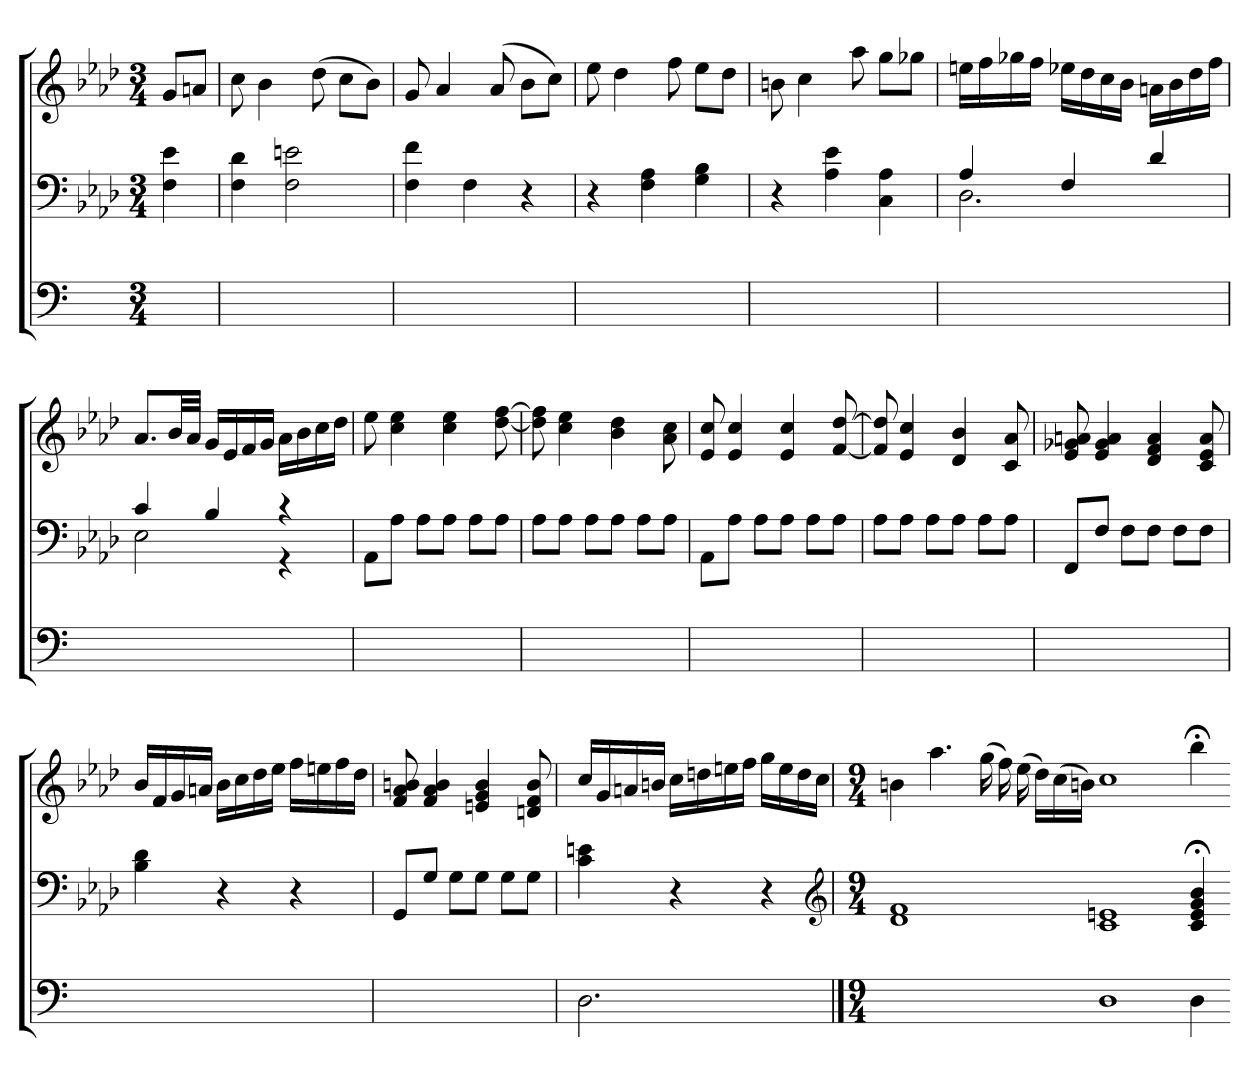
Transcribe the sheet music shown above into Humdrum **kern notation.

**kern	**kern	**kern
*part3	*part2	*part1
*staff3	*staff2	*staff1
*	*clefF4	*clefG2
*	*k[b-e-a-d-]	*k[b-e-a-d-]
*	*f:	*f:
*M3/4	*M3/4	*M3/4
=	=	=
4ryy	4F 4e-	8gL
.	.	8anJ
=	=	=
2.ryy	4F 4d-	8cc
.	.	4b-
.	2F 2en	.
.	.	(8dd-
.	.	8ccL
.	.	8b-J)
=	=	=
2.ryy	4F 4f	8g
.	.	4a-
.	4F	.
.	.	(8a-
.	4r	8b-L
.	.	8ccJ)
=	=	=
2.ryy	4r	8ee-
.	.	4dd-
.	4F 4A-	.
.	.	8ff
.	4G 4B-	8ee-L
.	.	8dd-J
=	=	=
2.ryy	4r	8bn
.	.	4cc
.	4A- 4e-	.
.	.	8aa-
.	4C 4A-	8ggL
.	.	8gg-XJ
=	=	=
*	*^	*
2.ryy	4A-	2.D-	16eenLL
.	.	.	16ff
.	.	.	16gg-X
.	.	.	16ffJJ
.	4F	.	16ee-XLL
.	.	.	16dd-
.	.	.	16cc
.	.	.	16b-JJ
.	4d-	.	16anLL
.	.	.	16b-
.	.	.	16dd-
.	.	.	16ffJJ
=	=	=	=
2.ryy	4c	2E-	8.a-L
.	.	.	32b-LL
.	.	.	32a-JJJ
.	4B-	.	16gLL
.	.	.	16e-
.	.	.	16f
.	.	.	16gJJ
.	4r	4r	16a-LL
.	.	.	16b-
.	.	.	16cc
.	.	.	16dd-JJ
*	*v	*v	*
=	=	=
2.ryy	8AA-L	8ee-
.	8A-J	4cc 4ee-
.	8A-L	.
.	8A-J	4cc 4ee-
.	8A-L	.
.	8A-J	[8dd- [8ff
=	=	=
2.ryy	8A-L	8dd-] 8ff]
.	8A-J	4cc 4ee-
.	8A-L	.
.	8A-J	4b- 4dd-
.	8A-L	.
.	8A-J	8a- 8cc
=	=	=
2.ryy	8AA-L	8e- 8cc
.	8A-J	4e- 4cc
.	8A-L	.
.	8A-J	4e- 4cc
.	8A-L	.
.	8A-J	[8f [8dd-
=	=	=
2.ryy	8A-L	8f] 8dd-]
.	8A-J	4e- 4cc
.	8A-L	.
.	8A-J	4d- 4b-
.	8A-L	.
.	8A-J	8c 8a-
=	=	=
2.ryy	8FFL	8e- 8g-X 8an
.	8FJ	4e- 4g- 4a
.	8FL	.
.	8FJ	4d- 4f 4a
.	8FL	.
.	8FJ	8c 8e- 8a
=	=	=
2.ryy	4B- 4d-	16b-LL
.	.	16f
.	.	16g
.	.	16anJJ
.	4r	16b-LL
.	.	16cc
.	.	16dd-
.	.	16ee-JJ
.	4r	16ffLL
.	.	16een
.	.	16ff
.	.	16dd-JJ
=	=	=
2.ryy	8GGL	8f 8a- 8bn
.	8GJ	4f 4a- 4b
.	8GL	.
.	8GJ	4en 4g 4b
.	8GL	.
.	8GJ	8dn 8f 8b
=	=	=
2.D	4c 4en	16ccLL
.	.	16g
.	.	16an
.	.	16bnJJ
.	4r	16ccLL
.	.	16ddn
.	.	16een
.	.	16ffJJ
.	4r	16ggLL
.	.	16ee
.	.	16dd
.	.	16ccJJ
*	*clefG2	*
==	=	=
*M9/4	*M9/4	*M9/4
1ryy	1d- 1f	4bn
.	.	4.aa-
.	.	(16gg
.	.	16ff)
.	.	(16ee-
.	.	16dd-LL)
.	.	(16cc
.	.	16bnJJ)
1D	1c 1en	1cc
4D	4c;< 4e;< 4g;< 4b-;<	4bb-;<
=-	=-	=-
*-	*-	*-
